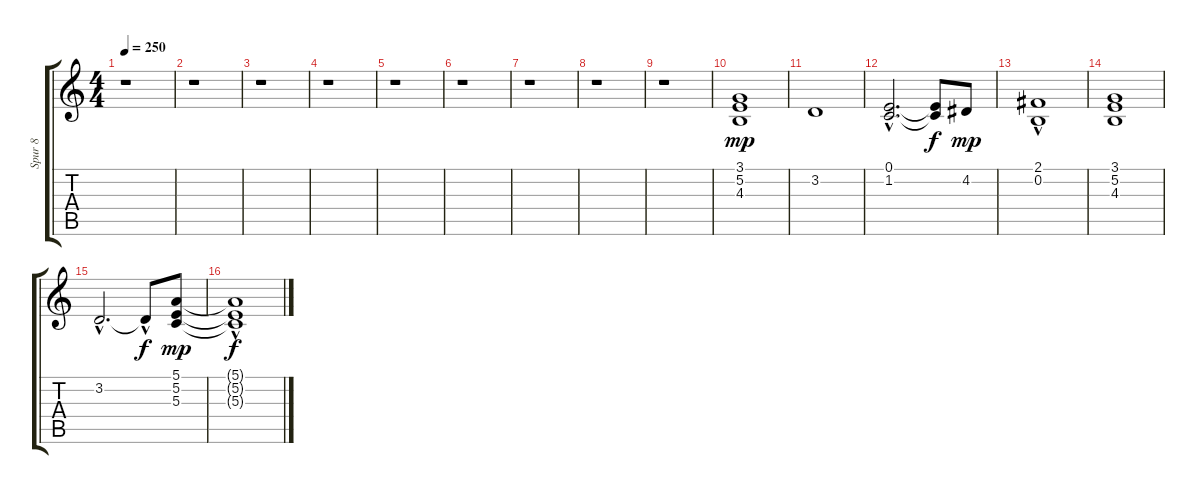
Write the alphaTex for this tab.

\track ("Spur 8" "Spur 8") {instrument synthstrings1}
\staff {score tabs}
\tuning (E4 B3 G3 D3 A2 E2) {hide}
\ts (4 4)
\tempo 250
\clef g2
\ks c
r.1{dy mp instrument synthstrings1} |
r.1 |
r.1 |
r.1 |
r.1 |
r.1 |
r.1 |
r.1 |
r.1 |
(3.1 5.2 4.3).1 |
3.2.1 |
(0.1{hac} 1.2{hac}).2{d} (0.1{t} 1.2{t}).8{dy f} 4.2.8{dy mp} |
(2.1 0.2{hac}).1 |
(3.1 5.2 4.3).1 |
3.2{hac}.2{d} 3.2{hac t}.8{dy f} (5.1 5.2 5.3).8{dy mp} |
(5.1{t} 5.2{hac t} 5.3{hac t}).1{dy f}
